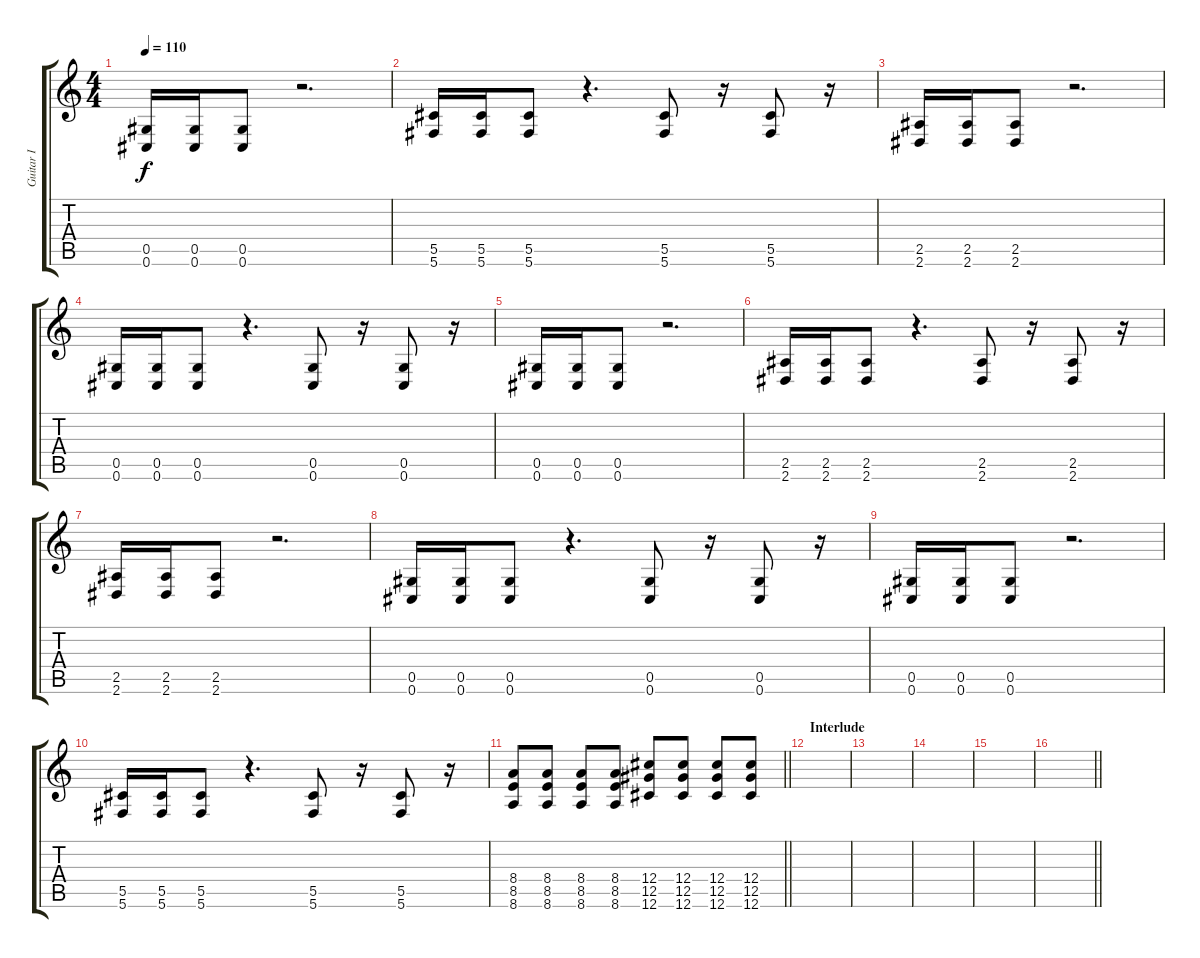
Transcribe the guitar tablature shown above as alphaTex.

\track ("Guitar I" "Guitar I") {instrument distortionguitar}
\staff {score tabs}
\tuning (Eb4 Bb3 Gb3 Db3 Ab2 Db2) {hide}
\ts (4 4)
\tempo 110
\clef g2
\ks c
(0.5 0.6).16{dy f} (0.5 0.6).16 (0.5 0.6).8 r.2{d} |
(5.5 5.6).16 (5.5 5.6).16 (5.5 5.6).8 r.4{d} (5.5 5.6).8 r.16 (5.5 5.6).8 r.16 |
(2.5 2.6).16 (2.5 2.6).16 (2.5 2.6).8 r.2{d} |
(0.5 0.6).16 (0.5 0.6).16 (0.5 0.6).8 r.4{d} (0.5 0.6).8 r.16 (0.5 0.6).8 r.16 |
(0.5 0.6).16 (0.5 0.6).16 (0.5 0.6).8 r.2{d} |
(2.5 2.6).16 (2.5 2.6).16 (2.5 2.6).8 r.4{d} (2.5 2.6).8 r.16 (2.5 2.6).8 r.16 |
(2.5 2.6).16 (2.5 2.6).16 (2.5 2.6).8 r.2{d} |
(0.5 0.6).16 (0.5 0.6).16 (0.5 0.6).8 r.4{d} (0.5 0.6).8 r.16 (0.5 0.6).8 r.16 |
(0.5 0.6).16 (0.5 0.6).16 (0.5 0.6).8 r.2{d} |
(5.5 5.6).16 (5.5 5.6).16 (5.5 5.6).8 r.4{d} (5.5 5.6).8 r.16 (5.5 5.6).8 r.16 |
\barLineRight lightlight
(8.4 8.5 8.6).8 (8.4 8.5 8.6).8 (8.4 8.5 8.6).8 (8.4 8.5 8.6).8 (12.4 12.5 12.6).8 (12.4 12.5 12.6).8 (12.4 12.5 12.6).8 (12.4 12.5 12.6).8 |
\section ("" "Interlude")
|
|
|
|
\barLineRight lightlight
